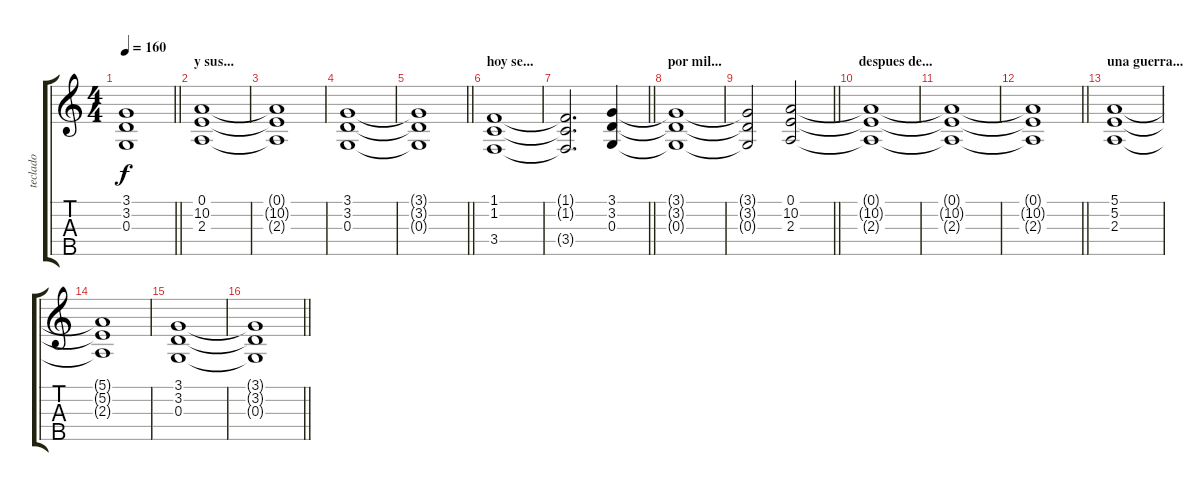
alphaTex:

\track ("teclado" "teclado") {instrument stringensemble1}
\staff {score tabs}
\tuning (E4 B3 G3 D3 A2) {hide}
\ts (4 4)
\tempo 160
\clef g2
\barLineRight lightlight
\ks c
(3.1{t} 3.2{t} 0.3{t}).1{dy f} |
\section ("" "y sus...")
(0.1 10.2 2.3).1 |
(0.1{t} 10.2{t} 2.3{t}).1 |
(3.1 3.2 0.3).1 |
\barLineRight lightlight
(3.1{t} 3.2{t} 0.3{t}).1 |
\section ("" "hoy se...")
(1.1 1.2 3.4).1 |
\barLineRight lightlight
(1.1{t} 1.2{t} 3.4{t}).2{d} (3.1 3.2 0.3).4 |
\section ("" "por mil...")
(3.1{t} 3.2{t} 0.3{t}).1 |
\barLineRight lightlight
(3.1{t} 3.2{t} 0.3{t}).2 (0.1 10.2 2.3).2 |
\section ("" "despues de...")
(0.1{t} 10.2{t} 2.3{t}).1 |
(0.1{t} 10.2{t} 2.3{t}).1 |
\barLineRight lightlight
(0.1{t} 10.2{t} 2.3{t}).1 |
\section ("" "una guerra...")
(5.1 5.2 2.3).1 |
(5.1{t} 5.2{t} 2.3{t}).1 |
(3.1 3.2 0.3).1 |
\barLineRight lightlight
(3.1{t} 3.2{t} 0.3{t}).1
